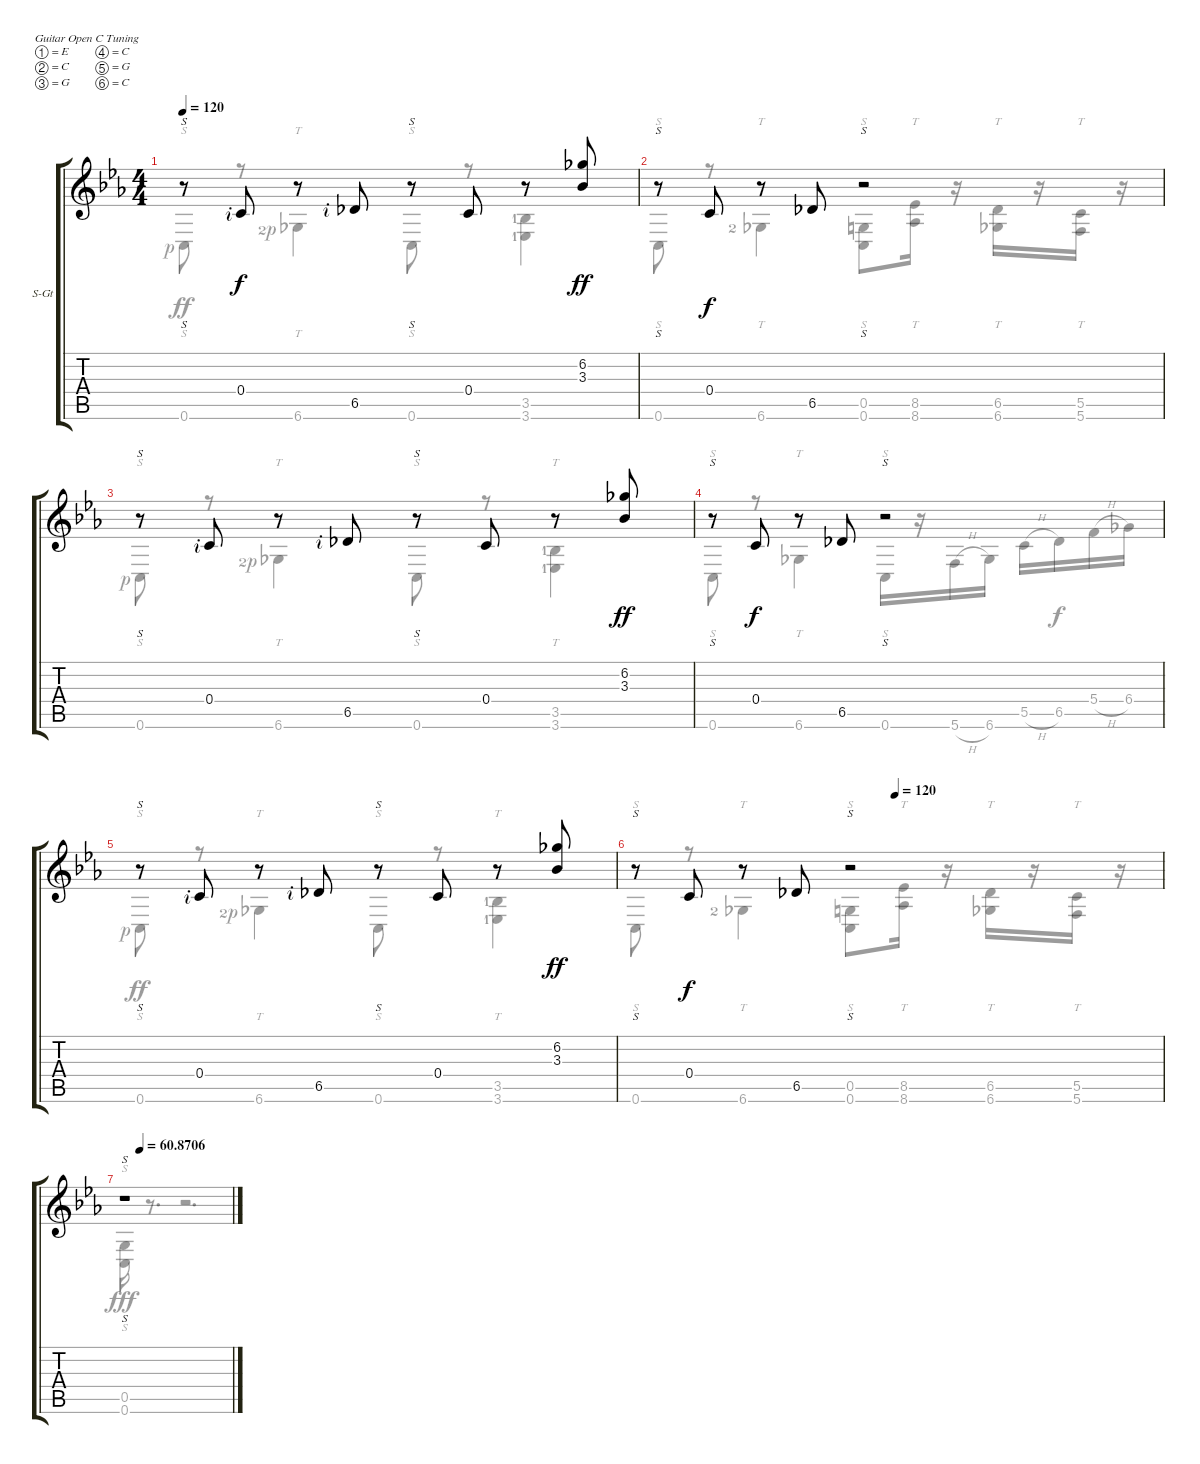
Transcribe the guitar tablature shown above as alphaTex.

\bracketExtendMode groupsimilarinstruments
\firstSystemTrackNameOrientation horizontal
\otherSystemsTrackNameOrientation horizontal
\track ("Track 1" "S-Gt") {instrument acousticguitarsteel}
\staff {score tabs}
\tuning (E4 C4 G3 C3 G2 C2)
\voice
\ts (4 4)
\tempo 120
\clef g2
\scale
0.518284
\ks cminor
r.8{s dy f} 0.4{rf 2}.8 r.8 6.5{rf 2}.8 r.8{s} 0.4.8 r.8 (6.2 3.3).8{dy ff} |
\scale
0.481794 r.8{s} 0.4.8{dy f} r.8 6.5.8 r.2{s} |
r.8{s} 0.4{rf 2}.8 r.8 6.5{rf 2}.8 r.8{s} 0.4.8 r.8 (6.2 3.3).8{dy ff} |
r.8{s} 0.4.8{dy f} r.8 6.5.8 r.2{s} |
r.8{s} 0.4{rf 2}.8 r.8 6.5{rf 2}.8 r.8{s} 0.4.8 r.8 (6.2 3.3).8{dy ff} |
\tempo (120 0.49375)
\scale
0.837419 r.8{s} 0.4.8{dy f} r.8 6.5.8 r.2{s} |
\tempo (60.8706 0.15)
\scale
0.161773 r.1{s}
\voice
\clef g2
\ottava regular
\simile none
\scale
0.518284
\ks cminor
0.6{rf 1}.8{s dy ff} r.8 6.6{lf 3 rf 1}.4{tt} 0.6.8{s} r.8 (3.5{lf 2} 3.6{lf 2}).4 |
\scale
0.481794 0.6.8{s} r.8 6.6{lf 3}.4{tt} (0.5 0.6).8{s} (8.5 8.6).16{tt} r.16 (6.5 6.6).16{tt} r.16 (5.5 5.6).16{tt} r.16 |
0.6{rf 1}.8{s} r.8 6.6{lf 3 rf 1}.4{tt} 0.6.8{s} r.8 (3.5{lf 2} 3.6{lf 2}).4{tt} |
0.6.8{s} r.8 6.6.4{tt} 0.6.16{s} r.16 5.6{h}.16 6.6.16 5.5{h}.16 6.5.16{dy f} 5.4{h}.16 6.4.16 |
0.6{rf 1}.8{s dy ff} r.8 6.6{lf 3 rf 1}.4{tt} 0.6.8{s} r.8 (3.5{lf 2} 3.6{lf 2}).4{tt} |
\scale
0.837419 0.6.8{s} r.8 6.6{lf 3}.4{tt} (0.5 0.6).8{s} (8.5 8.6).16{tt} r.16 (6.5 6.6).16{tt} r.16 (5.5 5.6).16{tt} r.16 |
\scale
0.161773 (0.5 0.6).16{s dy fff} r.8{d} r.2{d}
